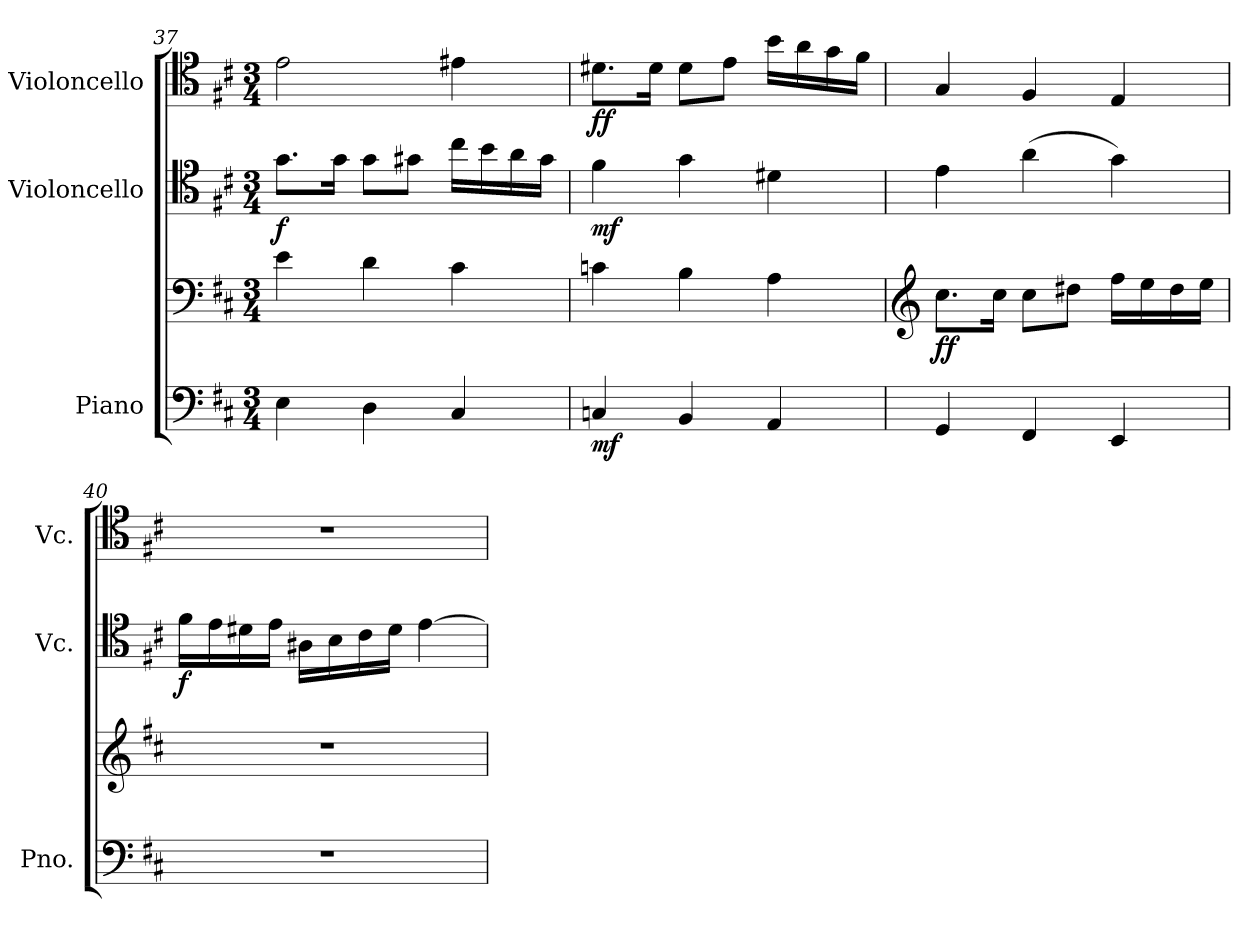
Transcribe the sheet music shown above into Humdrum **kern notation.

**kern	**kern	**dynam	**kern	**dynam	**kern	**dynam
*part3	*part3	*part3	*part2	*part2	*part1	*part1
*staff4	*staff3	*staff3/4	*staff2	*staff2	*staff1	*staff1
*I"Piano	*	*	*I"Violoncello	*	*I"Violoncello	*
*I'Pno.	*	*	*I'Vc.	*	*I'Vc.	*
!!LO:LB:g=z
*clefF4	*clefF4	*	*clefC4	*	*clefC4	*
*k[f#c#]	*k[f#c#]	*	*k[f#c#]	*	*k[f#c#]	*
*M3/4	*M3/4	*	*M3/4	*	*M3/4	*
=37	=37	=37	=37	=37	=37	=37
!	!	!	!	!LO:DY:b	!	!
4E\	4e\	.	8.g\L	f	2e\	.
.	.	.	16g\Jk	.	.	.
4D\	4d\	.	8g\L	.	.	.
.	.	.	8g#X\J	.	.	.
4C#/	4c#\	.	16cc#\LL	.	4e#X\	.
.	.	.	16b\	.	.	.
.	.	.	16a\	.	.	.
.	.	.	16g#\JJ	.	.	.
=38	=38	=38	=38	=38	=38	=38
!	!	!LO:DY:b=2	!	!LO:DY:b	!	!LO:DY:b
4Cn/	4cn\	mf	4f#\	mf	8.d#X\L	ff
.	.	.	.	.	16d#\Jk	.
4BB/	4B\	.	4g\	.	8d#\L	.
.	.	.	.	.	8e\J	.
4AA/	4A\	.	4d#X\	.	16b\LL	.
.	.	.	.	.	16a\	.
.	.	.	.	.	16g\	.
.	.	.	.	.	16f#\JJ	.
=39	=39	=39	=39	=39	=39	=39
*	*clefG2	*	*	*	*	*
!	!	!LO:DY:b	!	!	!	!
4GG/	8.cc#\L	ff	4e\	.	4G/	.
.	16cc#\Jk	.	.	.	.	.
4FF#/	8cc#\L	.	(>4a\	.	4F#/	.
.	8dd#X\J	.	.	.	.	.
4EE/	16ff#\LL	.	4g\)	.	4E/	.
.	16ee\	.	.	.	.	.
.	16dd#\	.	.	.	.	.
.	16ee\JJ	.	.	.	.	.
=40	=40	=40	=40	=40	=40	=40
!	!	!	!	!LO:DY:b	!	!
2.r	2.r	.	16f#\LL	f	2.r	.
.	.	.	16e\	.	.	.
.	.	.	16d#X\	.	.	.
.	.	.	16e\JJ	.	.	.
.	.	.	16A#X\LL	.	.	.
.	.	.	16B\	.	.	.
.	.	.	16c#\	.	.	.
.	.	.	16d#\JJ	.	.	.
.	.	.	[4e\	.	.	.
=	=	=	=	=	=	=
*-	*-	*-	*-	*-	*-	*-
